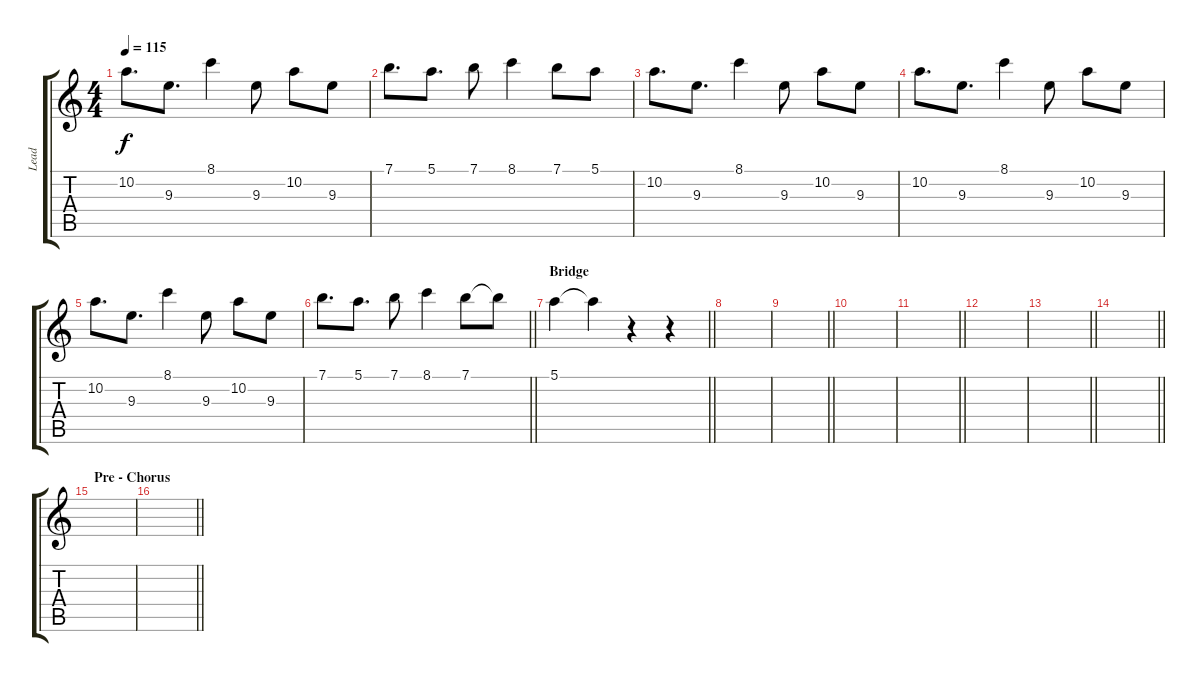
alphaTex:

\track ("Lead" "Lead") {instrument acousticguitarsteel}
\staff {score tabs}
\tuning (E4 B3 G3 D3 A2 D2) {hide}
\ts (4 4)
\tempo 115
\clef g2
\ks c
10.2.8{d dy f} 9.3.8{d} 8.1.4 9.3.8 10.2.8 9.3.8 |
7.1.8{d} 5.1.8{d} 7.1.8 8.1.4 7.1.8 5.1.8 |
10.2.8{d instrument lead2sawtooth} 9.3.8{d} 8.1.4 9.3.8 10.2.8 9.3.8 |
10.2.8{d} 9.3.8{d} 8.1.4 9.3.8 10.2.8 9.3.8 |
10.2.8{d} 9.3.8{d} 8.1.4 9.3.8 10.2.8 9.3.8 |
\barLineRight lightlight
7.1.8{d} 5.1.8{d} 7.1.8 8.1.4 7.1.8 7.1{t}.8 |
\section ("" "Bridge")
\barLineRight lightlight
5.1.4 5.1{t}.4 r.4 r.4 |
|
\barLineRight lightlight
|
|
\barLineRight lightlight
|
|
\barLineRight lightlight
|
\barLineRight lightlight
|
\section ("" "Pre - Chorus")
|
\barLineRight lightlight
